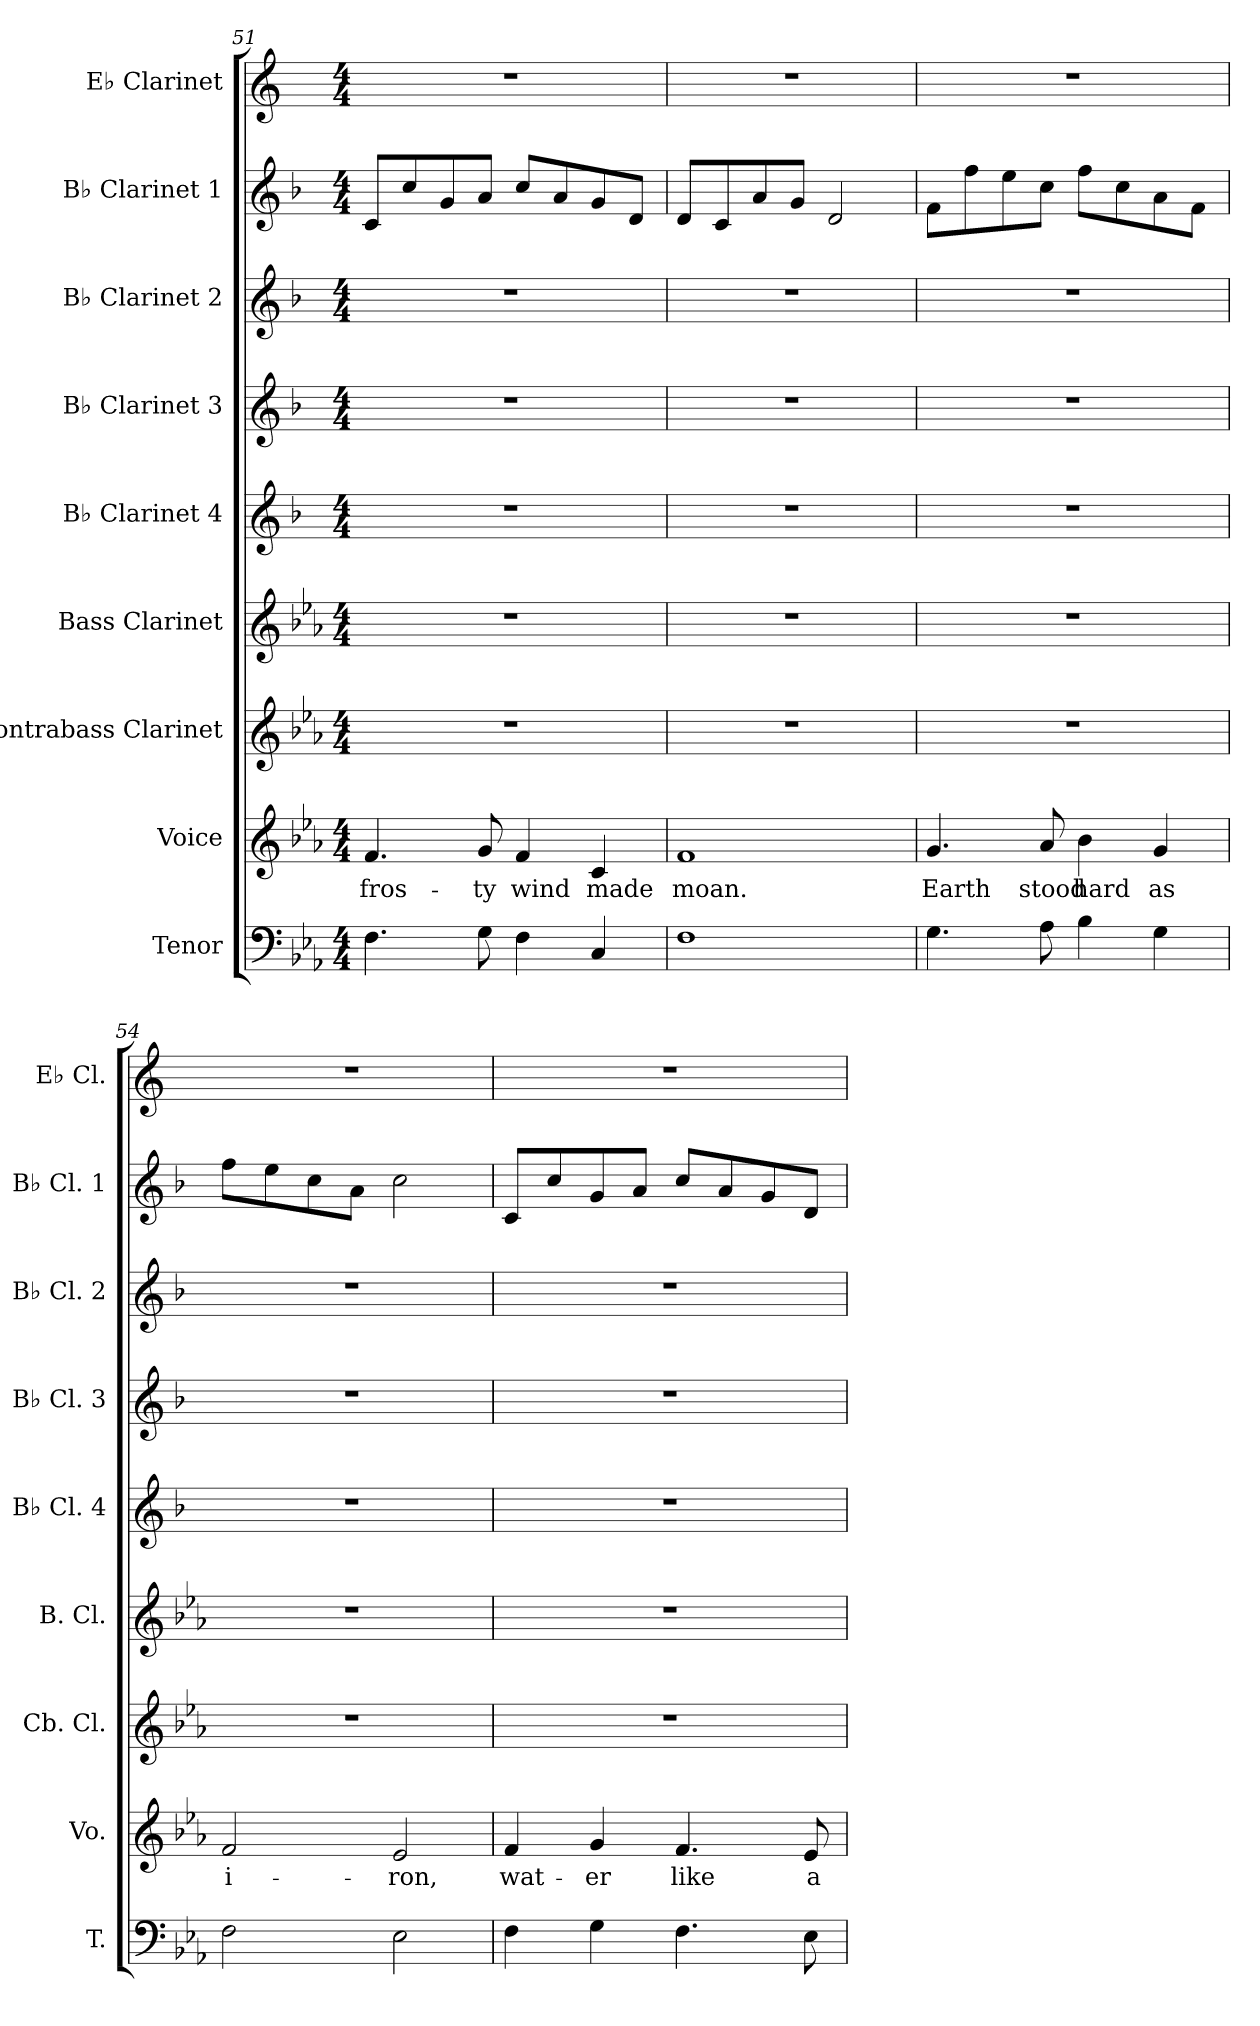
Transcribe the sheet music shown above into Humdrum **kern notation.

**kern	**kern	**text	**kern	**kern	**kern	**kern	**kern	**kern	**kern
*part9	*part8	*part8	*part7	*part6	*part5	*part4	*part3	*part2	*part1
*staff9	*staff8	*staff8	*staff7	*staff6	*staff5	*staff4	*staff3	*staff2	*staff1
*I"Tenor	*I"Voice	*	*I"Contrabass Clarinet	*I"Bass Clarinet	*I"B♭ Clarinet 4	*I"B♭ Clarinet 3	*I"B♭ Clarinet 2	*I"B♭ Clarinet 1	*I"E♭ Clarinet
*I'T.	*I'Vo.	*	*I'Cb. Cl.	*I'B. Cl.	*I'B♭ Cl. 4	*I'B♭ Cl. 3	*I'B♭ Cl. 2	*I'B♭ Cl. 1	*I'E♭ Cl.
*clefF4	*clefG2	*	*clefG2	*clefG2	*clefG2	*clefG2	*clefG2	*clefG2	*clefG2
*	*	*	*ITrd15c26	*ITrd8c14	*ITrd1c2	*ITrd1c2	*ITrd1c2	*ITrd1c2	*ITrd-2c-3
*k[b-e-a-]	*k[b-e-a-]	*	*k[b-e-a-]	*k[b-e-a-]	*k[b-e-a-]	*k[b-e-a-]	*k[b-e-a-]	*k[b-e-a-]	*k[b-e-a-]
*M4/4	*M4/4	*	*M4/4	*M4/4	*M4/4	*M4/4	*M4/4	*M4/4	*M4/4
=51	=51	=51	=51	=51	=51	=51	=51	=51	=51
4.F\	4.f/	fros-	1r	1r	1r	1r	1r	8B-/L	1r
.	.	.	.	.	.	.	.	8b-/	.
.	.	.	.	.	.	.	.	8f/	.
8G\	8g/	-ty	.	.	.	.	.	8g/J	.
4F\	4f/	wind	.	.	.	.	.	8b-/L	.
.	.	.	.	.	.	.	.	8g/	.
4C/	4c/	made	.	.	.	.	.	8f/	.
.	.	.	.	.	.	.	.	8c/J	.
=52	=52	=52	=52	=52	=52	=52	=52	=52	=52
1F	1f	moan.	1r	1r	1r	1r	1r	8c/L	1r
.	.	.	.	.	.	.	.	8B-/	.
.	.	.	.	.	.	.	.	8g/	.
.	.	.	.	.	.	.	.	8f/J	.
.	.	.	.	.	.	.	.	2c/	.
!!LO:PB:g=z
=53	=53	=53	=53	=53	=53	=53	=53	=53	=53
4.G\	4.g/	Earth	1r	1r	1r	1r	1r	8e-\L	1r
.	.	.	.	.	.	.	.	8ee-\	.
.	.	.	.	.	.	.	.	8dd\	.
8A-\	8a-/	stood	.	.	.	.	.	8b-\J	.
4B-\	4b-\	hard	.	.	.	.	.	8ee-\L	.
.	.	.	.	.	.	.	.	8b-\	.
4G\	4g/	as	.	.	.	.	.	8g\	.
.	.	.	.	.	.	.	.	8e-\J	.
=54	=54	=54	=54	=54	=54	=54	=54	=54	=54
2F\	2f/	i-	1r	1r	1r	1r	1r	8ee-\L	1r
.	.	.	.	.	.	.	.	8dd\	.
.	.	.	.	.	.	.	.	8b-\	.
.	.	.	.	.	.	.	.	8g\J	.
2E-\	2e-/	-ron,	.	.	.	.	.	2b-\	.
=55	=55	=55	=55	=55	=55	=55	=55	=55	=55
4F\	4f/	wat-	1r	1r	1r	1r	1r	8B-/L	1r
.	.	.	.	.	.	.	.	8b-/	.
4G\	4g/	-er	.	.	.	.	.	8f/	.
.	.	.	.	.	.	.	.	8g/J	.
4.F\	4.f/	like	.	.	.	.	.	8b-/L	.
.	.	.	.	.	.	.	.	8g/	.
.	.	.	.	.	.	.	.	8f/	.
8E-\	8e-/	a	.	.	.	.	.	8c/J	.
=	=	=	=	=	=	=	=	=	=
*-	*-	*-	*-	*-	*-	*-	*-	*-	*-
